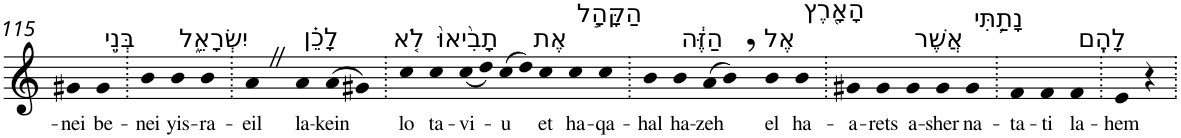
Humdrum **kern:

**kern	**text
*part1	*part1
*staff1	*staff1
*I"Piano	*
*I'Pno	*
!!LO:PB:g=z
*clefG2	*
*k[]	*
=115	=115
!	!LO:LY:b
4g#X	-nei
!LO:TX:a:t=בְּנֵ֣י	!
!	!LO:LY:b
4g#	be-
=116.	=116.
!	!LO:LY:b
4b	-nei
!LO:TX:a:t=יִשְׂרָאֵ֑ל	!
!	!LO:LY:b
4b	yis-
!	!LO:LY:b
4b	-ra-
=117.	=117.
!	!LO:LY:b
4aZ	-eil
!LO:TX:a:t=לָכֵ֗ן	!
!	!LO:LY:b
4a	la-
!	!LO:LY:b
(>8a	-kein
8g#X)	.
=118.	=118.
!LO:TX:a:t=לֹ֤א	!
!	!LO:LY:b
4cc	lo
!LO:TX:a:t=תָבִ֙יאוּ֙	!
!	!LO:LY:b
4cc	ta-
!	!LO:LY:b
(<8cc	-vi-
8dd)	.
!	!LO:LY:b
(>8cc	-u
8dd)	.
!LO:TX:a:t=אֶת	!
!	!LO:LY:b
4cc	et
!LO:TX:a:t=הַקָּהָ֣ל	!
!	!LO:LY:b
4cc	ha-
!	!LO:LY:b
4cc	-qa-
=119.	=119.
!	!LO:LY:b
4b	-hal
!LO:TX:a:t=הַזֶּ֔ה	!
!	!LO:LY:b
4b	ha-
!	!LO:LY:b
(>8a	-zeh
8b,)	.
!LO:TX:a:t=אֶל	!
!	!LO:LY:b
4b	el
!LO:TX:a:t=הָאָ֖רֶץ	!
!	!LO:LY:b
4b	ha-
=120.	=120.
!	!LO:LY:b
4g#X	-a-
!	!LO:LY:b
4g#	-rets
!LO:TX:a:t=אֲשֶׁר	!
!	!LO:LY:b
4g#	a-
!	!LO:LY:b
4g#	-sher
!LO:TX:a:t=נָתַ֥תִּי	!
!	!LO:LY:b
4g#	na-
=121.	=121.
!	!LO:LY:b
4f	-ta-
!	!LO:LY:b
4f	-ti
!LO:TX:a:t=לָהֶֽם	!
!	!LO:LY:b
4f	la-
=122.	=122.
!	!LO:LY:b
4e	-hem
4r	.
=.	=.
*-	*-
